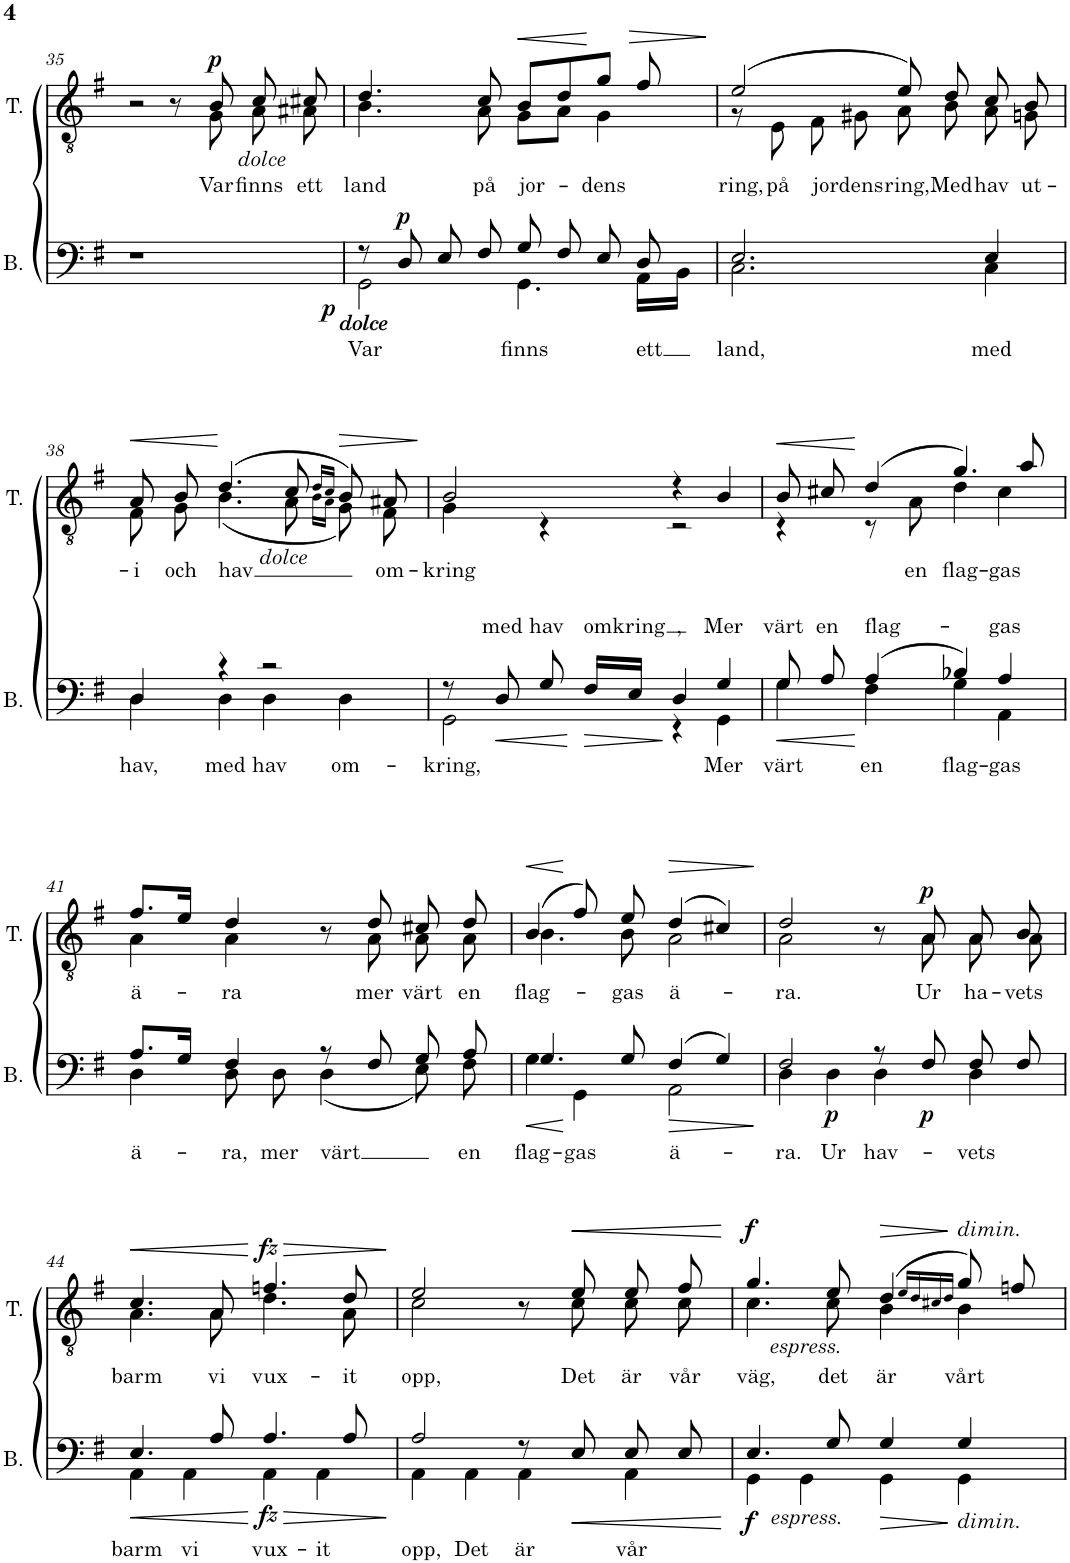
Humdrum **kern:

**kern	**text	**dynam	**kern	**text	**dynam
*part2	*part2	*part2	*part1	*part1	*part1
*staff2	*staff2	*staff2	*staff1	*staff1	*staff1
*I"Bass	*	*	*I"Tenor	*	*
*I'B.	*	*	*I'T.	*	*
!!LO:PB:g=z
*clefF4	*	*	*clefGv2	*	*
*k[f#]	*	*	*k[f#]	*	*
*M4/4	*	*	*M4/4	*	*
*met(c)	*	*	*met(c)	*	*
=35	=35	=35	=35	=35	=35
*	*	*	*^	*	*
1r	.	.	2r	8ryy	.	.
*	*	*	*v	*v	*	*
.	.	.	8r	.	.
*	*	*	*^	*	*
!	!	!	!LO:TX:b:i:t=dolce	!	!	!
!	!	!	!	!	!LO:LY:b	!LO:DY:a
.	.	.	8B/	8G\	Var	p
!	!	!	!	!	!LO:LY:b	!
.	.	.	8c/	8A\	finns	.
!	!	!	!	!	!LO:LY:b	!
.	.	.	8c#X/	8A#X\	ett	.
=36	=36	=36	=36	=36	=36	=36
*^	*	*	*	*	*	*
!LO:TX:b:i:t=dolce	!	!	!	!	!	!	!
!	!	!LO:LY:b	!LO:DY:b	!	!	!LO:LY:b	!
8r	2GG\	Var	p	4.d/	4.B\	land	.
!LO:TX:b:i:t=dolce	!	!	!	!	!	!	!
!	!	!	!LO:DY:a	!	!	!	!
8D/	.	.	p	.	.	.	.
8E/	.	.	.	.	.	.	.
!	!	!	!	!	!	!LO:LY:b	!
8F#/	.	.	.	8c/	8A\	på	.
!	!	!LO:LY:b	!	!	!	!LO:LY:b	!LO:HP:b
8G/	4.GG\	finns	.	8B/L	8G\L	jor-	<
8F#/	.	.	.	8d/	8A\J	.	.
!	!	!	!	!	!	!LO:LY:b	!
8E/	.	.	.	8g/J	4G\	-dens	[
!	!	!LO:LY:b	!	!	!	!	!LO:HP:b
8D/	16AA\LL	ett	.	8f#/	.	.	>
.	16BB\JJ	.	.	.	.	.	.
*v	*v	*	*	*	*	*	*
*	*	*	*v	*v	*	*
.	.	.	.	.	]
=37	=37	=37	=37	=37	=37
*^	*	*	*	*	*
!	!	!LO:LY:b	!	!	!LO:LY:b	!
*	*	*	*	*^	*	*
2.E/	2.C\	land,	.	(2e/	8r	ring,	.
!	!	!	!	!	!	!LO:LY:b	!
.	.	.	.	.	8E\	på	.
!	!	!	!	!	!	!LO:LY:b	!
.	.	.	.	.	8F#\	-jordens	.
.	.	.	.	.	8G#X\	.	.
!	!	!	!	!	!	!LO:LY:b	!
.	.	.	.	8e/)	8A\	ring,	.
!	!	!	!	!	!	!LO:LY:b	!
.	.	.	.	8d/	8B\	Med	.
!	!	!LO:LY:b	!	!	!	!LO:LY:b	!
4E/	4C\	med	.	8c/	8A\	hav	.
!	!	!	!	!	!	!LO:LY:b	!
.	.	.	.	8B/	8Gn\	ut-	.
!!LO:LB:g=z	!!
=38	=38	=38	=38	=38	=38	=38	=38
!	!	!LO:LY:b	!	!	!	!LO:LY:b	!LO:HP:b
4D/	4D\	hav,	.	8A/	8F#\	-i	<
!	!	!	!	!	!	!LO:LY:b	!
.	.	.	.	8B/	8G\	och	.
!	!	!	!	!LO:TX:b:i:t=dolce	!	!	!
!	!	!LO:LY:b	!	!	!	!LO:LY:b	!
4r	4D\	med	.	(4.d/	(4.B\	hav	[
!	!	!LO:LY:b	!	!	!	!	!
2r	4D\	hav	.	.	.	.	.
.	.	.	.	8c/	8A\	.	.
.	.	.	.	16qd/LL	16qB\LL	.	.
.	.	.	.	16qc/JJ	16qA\JJ	.	.
!	!	!LO:LY:b	!	!	!	!	!
.	4D\	om-	.	8B/)	8G\)	.	.
!	!	!	!	!	!	!LO:LY:b	!
.	.	.	.	8A#X/	8F#\	om-	.
=39	=39	=39	=39	=39	=39	=39	=39
!	!	!LO:LY:b	!	!	!	!LO:LY:b	!
8r	2GG\	-kring,	.	2B/	4G\	-kring	.
!	!	!LO:LY:a	!LO:HP:b	!	!	!	!
8D/	.	med	<	.	.	.	.
!	!	!LO:LY:a	!	!	!	!	!
8G/	.	hav	.	.	4r	.	.
!	!	!LO:LY:a	!LO:HP:b	!	!	!	!
16F#/LL	.	omkring	>	.	.	.	.
16E/JJ	.	.	.	.	.	.	.
!	!	!LO:LY:a	!	!	!	!	!
4D/	4r	,	[	4r	2r	.	.
!	!	!LO:LY:a	!	!	!	!	!
!	!	!LO:LY:b	!	!	!	!	!
4G/	4GG\	Mer	.	4B/	.	.	.
=40	=40	=40	=40	=40	=40	=40	=40
!	!	!LO:LY:a	!LO:HP:b	!	!	!	!
!	!	!LO:LY:b	!	!	!	!	!LO:HP:b
8G/	4G\	värt	<	8B/	4r	.	<
!	!	!LO:LY:a	!	!	!	!	!
8A/	.	en	.	8c#X/	.	.	.
!	!	!LO:LY:a	!	!	!	!	!
!	!	!LO:LY:b	!	!	!	!	!
(4A/	4F#\	en	]	(4d/	8r	.	[
!	!	!	!	!	!	!LO:LY:b	!
.	.	.	.	.	8A\	en	.
!	!	!LO:LY:b	!	!	!	!LO:LY:b	!
4B-X/)	4G\	flag-	.	4.g/)	4d\	flag-	.
!	!	!LO:LY:a	!	!	!	!	!
!	!	!LO:LY:b	!	!	!	!LO:LY:b	!
4A/	4AA\	-gas	.	.	4c#\	-gas	.
.	.	.	.	8a/	.	.	.
!!LO:LB:g=z	!!
=41	=41	=41	=41	=41	=41	=41	=41
!	!	!LO:LY:b	!	!	!	!LO:LY:b	!
8.A/L	4D\	ä-	.	8.f#/L	4A\	ä-	.
16G/Jk	.	.	.	16e/Jk	.	.	.
!	!	!LO:LY:b	!	!	!	!LO:LY:b	!
4F#/	8D\	-ra,	.	4d/	4A\	-ra	.
!	!	!LO:LY:b	!	!	!	!	!
.	8D\	mer	.	.	.	.	.
!	!	!LO:LY:b	!	!	!	!	!
8r	(4D\	värt	.	8r	8ryy	.	.
!	!	!	!	!	!	!LO:LY:b	!
8F#/	.	.	.	8d/	8A\	mer	.
!	!	!	!	!	!	!LO:LY:b	!
8G/	8E\)	.	.	8c#X/	8A\	värt	.
!	!	!LO:LY:b	!	!	!	!LO:LY:b	!
8A/	8F#\	en	.	8d/	8A\	en	.
=42	=42	=42	=42	=42	=42	=42	=42
!	!	!LO:LY:b	!LO:HP:b	!	!	!LO:LY:b	!LO:HP:b
4.G/	4G\	flag-	<	(4B/	4.B\	flag-	<
!	!	!LO:LY:b	!	!	!	!	!
.	4GG\	-gas	[	8f#/)	.	.	[
!	!	!	!	!	!	!LO:LY:b	!
8G/	.	.	.	8e/	8B\	-gas	.
!	!	!LO:LY:b	!LO:HP:b	!	!	!LO:LY:b	!LO:HP:b
(4F#/	2AA\	ä-	>	(4d/	2A\	ä-	>
4G/)	.	.	.	4c#X/)	.	.	.
*v	*v	*	*	*	*	*	*
*	*	*	*v	*v	*	*
.	.	]	.	.	]
=43	=43	=43	=43	=43	=43
*^	*	*	*	*	*
!	!	!LO:LY:b	!	!	!LO:LY:b	!
*	*	*	*	*^	*	*
2F#/	4D\	-ra.	.	2d/	2A\	-ra.	.
!	!	!LO:LY:b	!LO:DY:b	!	!	!	!
.	4D\	Ur	p	.	.	.	.
!	!	!LO:LY:b	!	!	!	!	!
8r	4D\	hav-	.	8r	8ryy	.	.
!	!	!	!LO:DY:b	!	!	!LO:LY:b	!LO:DY:a
8F#/	.	.	p	8A/	8A\	Ur	p
!	!	!LO:LY:b	!	!	!	!LO:LY:b	!
8F#/	4D\	-vets	.	8A/	8A\	ha-	.
!	!	!	!	!	!	!LO:LY:b	!
8F#/	.	.	.	8B/	8A\	-vets	.
!!LO:LB:g=z	!!
=44	=44	=44	=44	=44	=44	=44	=44
!	!	!LO:LY:b	!LO:HP:b	!	!	!LO:LY:b	!LO:HP:b
4.E/	4AA\	barm	<	4.c/	4.A\	barm	<
!	!	!LO:LY:b	!	!	!	!	!
.	4AA\	vi	.	.	.	.	.
!	!	!	!	!	!	!LO:LY:b	!
8A/	.	.	.	8A/	8A\	vi	.
!	!	!LO:LY:b	!LO:HP:n=1:b	!	!	!LO:LY:b	!LO:HP:n=1:b
!	!	!	!LO:DY:n=1:b	!	!	!	!LO:DY:n=1:a
4.A/	4AA\	vux-	[ > fz	4.fn/	4.d\	vux-	[ > fz
!	!	!LO:LY:b	!	!	!	!	!
.	4AA\	-it	.	.	.	.	.
!	!	!	!	!	!	!LO:LY:b	!
8A/	.	.	.	8d/	8A\	-it	.
*v	*v	*	*	*	*	*	*
*	*	*	*v	*v	*	*
.	.	[	.	.	]
=45	=45	=45	=45	=45	=45
*^	*	*	*	*	*
!	!	!LO:LY:b	!	!	!LO:LY:b	!
*	*	*	*	*^	*	*
2A/	4AA\	opp,	.	2e/	2c\	opp,	.
!	!	!LO:LY:b	!	!	!	!	!
.	4AA\	Det	.	.	.	.	.
!	!	!LO:LY:b	!	!	!	!	!
8r	4AA\	är	.	8r	8ryy	.	.
!	!	!	!LO:HP:b	!	!	!LO:LY:b	!LO:HP:b
8E/	.	.	<	8e/	8c\	Det	<
!	!	!LO:LY:b	!	!	!	!LO:LY:b	!
8E/	4AA\	vår	.	8e/	8c\	är	.
!	!	!	!	!	!	!LO:LY:b	!
8E/	.	.	.	8f#/	8c\	vår	.
*v	*v	*	*	*	*	*	*
*	*	*	*v	*v	*	*
.	.	]	.	.	[
=46	=46	=46	=46	=46	=46
*^	*	*	*^	*	*
!	!	!	!	!LO:TX:b:i:t=espress.	!	!	!
!LO:TX:b:i:t=espress.	!	!	!	!	!	!	!
!	!	!	!LO:DY:b	!	!	!LO:LY:b	!LO:DY:a
4.E/	4GG\	.	f	4.g/	4.c\	väg,	f
.	4GG\	.	.	.	.	.	.
!	!	!	!	!	!	!LO:LY:b	!
8G/	.	.	.	8e/	8c\	det	.
!	!	!	!	!	!	!LO:LY:b	!LO:HP:b
4G/	4GG\	.	.	(4d/	4B\	är	>
.	.	.	.	16qe/LL	.	.	.
.	.	.	.	16qd/	.	.	.
.	.	.	.	16qc#X/	.	.	.
.	.	.	.	16qd/JJ	.	.	.
!	!	!	!	!LO:TX:a:i:t=dimin.	!	!	!
!LO:TX:b:i:t=dimin.	!	!	!	!	!	!	!
!	!	!	!	!	!	!LO:LY:b	!
4G/	4GG\	.	[	8g/)	4B\	vårt	]
.	.	.	.	8fn/	.	.	.
*v	*v	*	*	*	*	*	*
*	*	*	*v	*v	*	*
=	=	=	=	=	=
*-	*-	*-	*-	*-	*-
